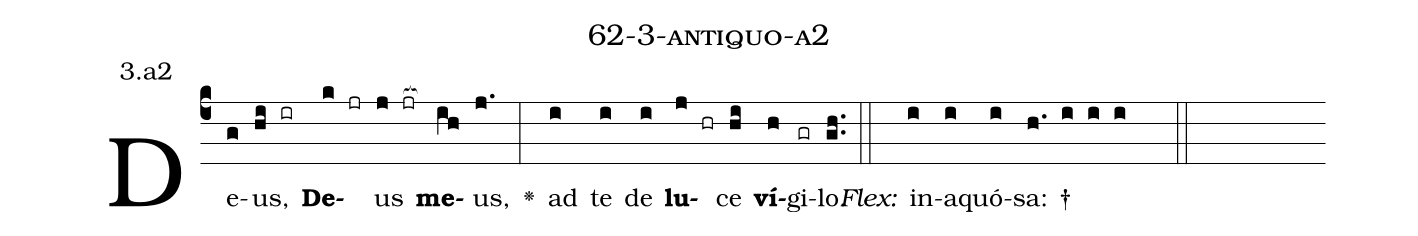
name: 62-3-antiquo-a2;
annotation: 3.a2;
%%
(c4)De(g)us,(hi ir) <b>De</b>(k jr)us(j jr[ocb:1{]) <b>me</b>(ih[ocb:0}])us,(j.) <v>\greheightstar</v>(:) ad(i) te(i) de(i) <b>lu</b>(j hr)ce(hi) <b>ví</b>(h)gi(gr)lo.(gh..) (::)
<i>Flex:</i>()  in(i)a(i)quó(i)sa: †(h. i i i  ::)

%E(i) u(i) o(j) u(hi) a(h) e.(gh..) (::)
